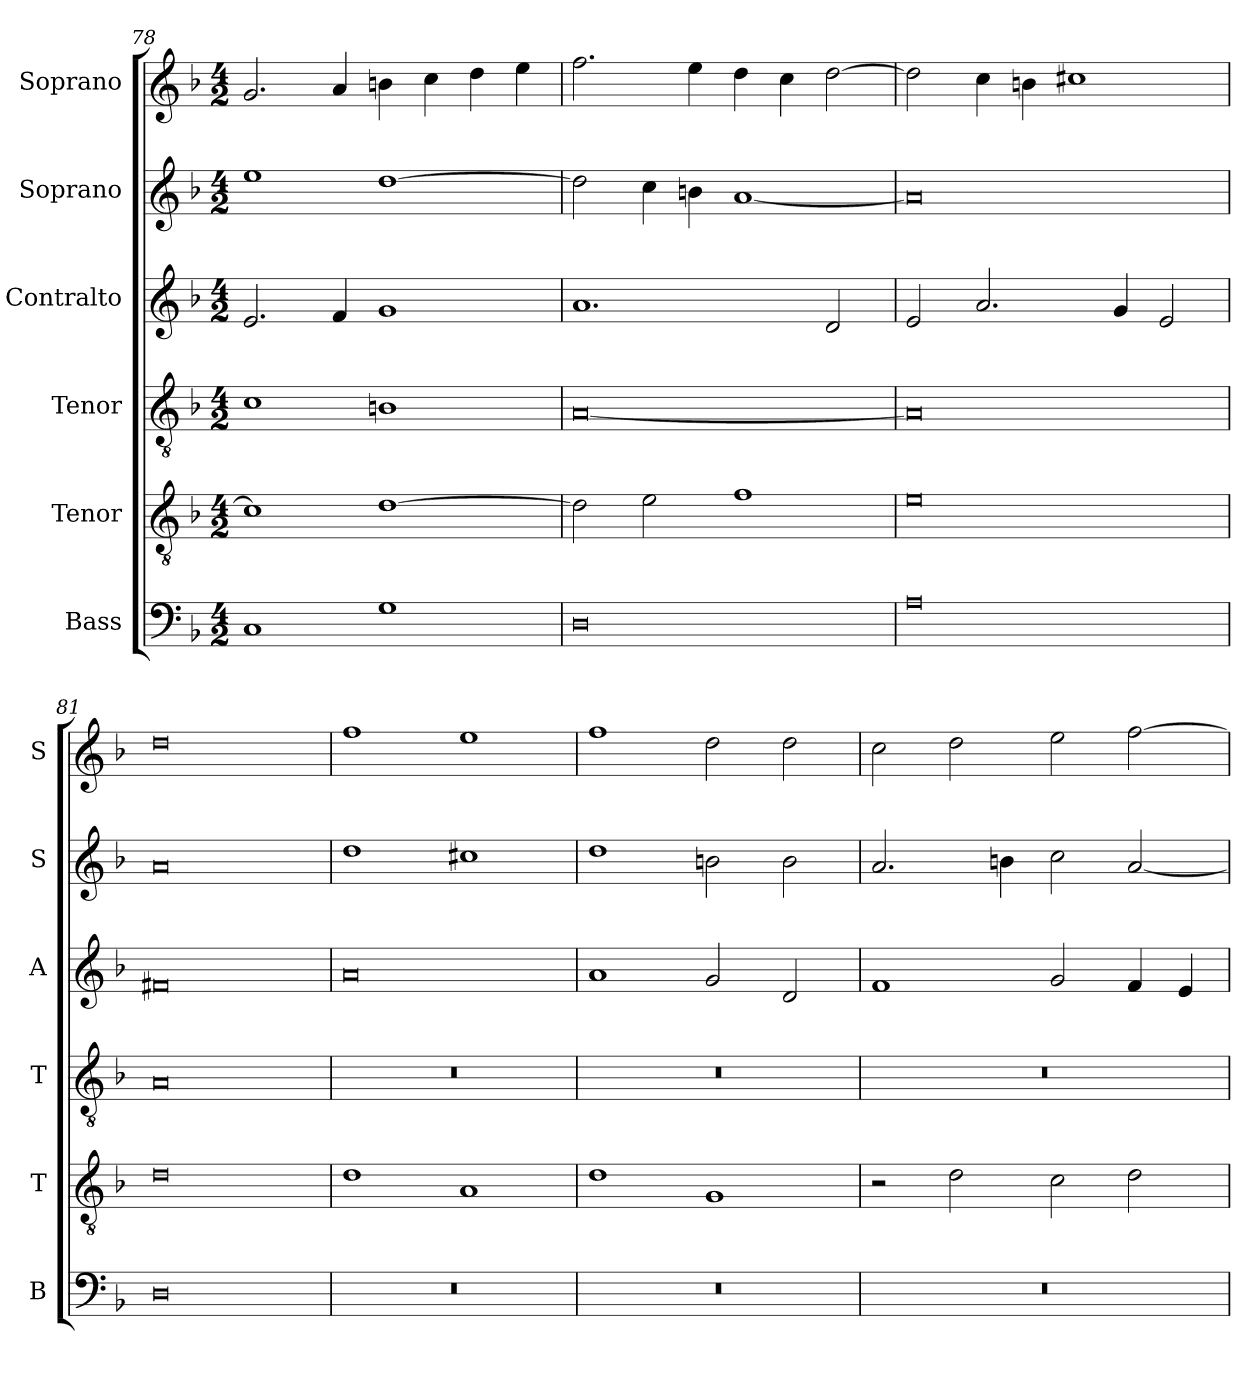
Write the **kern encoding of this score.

**kern	**kern	**kern	**kern	**kern	**kern
*part6	*part5	*part4	*part3	*part2	*part1
*staff6	*staff5	*staff4	*staff3	*staff2	*staff1
*I"Bass	*I"Tenor	*I"Tenor	*I"Contralto	*I"Soprano	*I"Soprano
*I'B	*I'T	*I'T	*I'A	*I'S	*I'S
*clefF4	*clefGv2	*clefGv2	*clefG2	*clefG2	*clefG2
*k[b-]	*k[b-]	*k[b-]	*k[b-]	*k[b-]	*k[b-]
*M4/2	*M4/2	*M4/2	*M4/2	*M4/2	*M4/2
=78	=78	=78	=78	=78	=78
1C	1c]	1c	2.e	1ee	2.g
.	.	.	4f	.	4a
1G	[1d	1Bn	1g	[1dd	4bn
.	.	.	.	.	4cc
.	.	.	.	.	4dd
.	.	.	.	.	4ee
=79	=79	=79	=79	=79	=79
0D	2d]	[0A	1.a	2dd]	2.ff
.	2e	.	.	4cc	.
.	.	.	.	4bn	4ee
.	1f	.	.	[1a	4dd
.	.	.	.	.	4cc
.	.	.	2d	.	[2dd
=80	=80	=80	=80	=80	=80
0A	0e	0A]	2e	0a]	2dd]
.	.	.	2.a	.	4cc
.	.	.	.	.	4bn
.	.	.	.	.	1cc#X
.	.	.	4g	.	.
.	.	.	2e	.	.
=81	=81	=81	=81	=81	=81
0D	0d	0A	0f#X	0a	0dd
=82	=82	=82	=82	=82	=82
0r	1d	0r	0a	1dd	1ff
.	1A	.	.	1cc#X	1ee
=83	=83	=83	=83	=83	=83
0r	1d	0r	1a	1dd	1ff
.	1G	.	2g	2bn	2dd
.	.	.	2d	2b	2dd
=84	=84	=84	=84	=84	=84
0r	2r	0r	1f	2.a	2cc
.	2d	.	.	.	2dd
.	.	.	.	4bn	.
.	2c	.	2g	2cc	2ee
.	2d	.	4f	[2a	[2ff
.	.	.	4e	.	.
=	=	=	=	=	=
*-	*-	*-	*-	*-	*-
